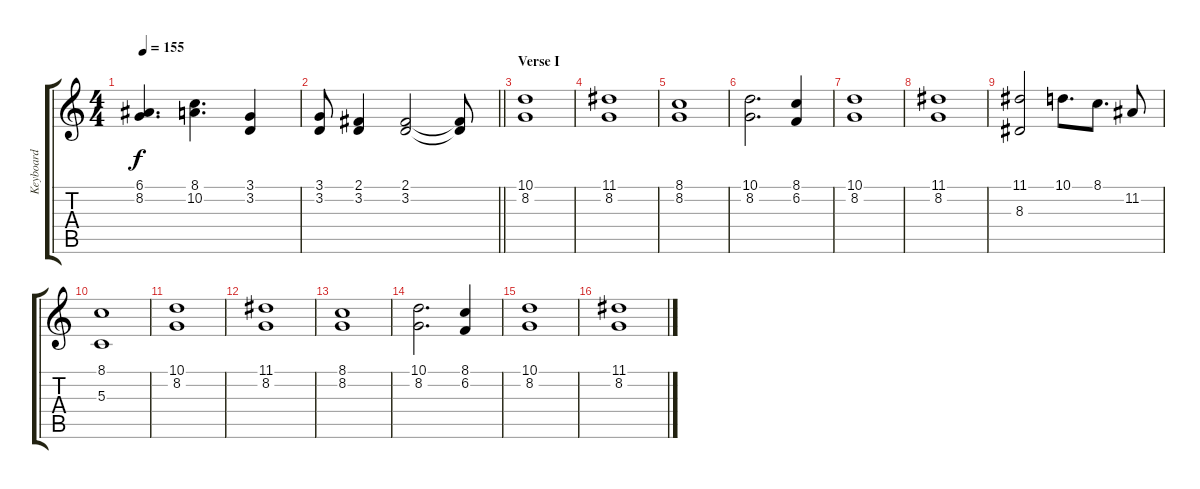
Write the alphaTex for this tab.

\track ("Keyboard" "Keyboard") {instrument stringensemble1}
\staff {score tabs}
\tuning (E4 B3 G3 D3 A2 E2) {hide}
\ts (4 4)
\tempo 155
\clef g2
\ks c
(6.1 8.2).4{d dy f} (8.1 10.2).4{d} (3.1 3.2).4 |
\barLineRight lightlight
(3.1 3.2).8 (2.1 3.2).4 (2.1 3.2).2 (2.1{t} 3.2{t}).8 |
\section ("" "Verse I")
(10.1 8.2).1 |
(11.1 8.2).1 |
(8.1 8.2).1 |
(10.1 8.2).2{d} (8.1 6.2).4 |
(10.1 8.2).1 |
(11.1 8.2).1 |
(11.1 8.3).2 10.1.8{d} 8.1.8{d} 11.2.8 |
(8.1 5.3).1 |
(10.1 8.2).1 |
(11.1 8.2).1 |
(8.1 8.2).1 |
(10.1 8.2).2{d} (8.1 6.2).4 |
(10.1 8.2).1 |
(11.1 8.2).1
